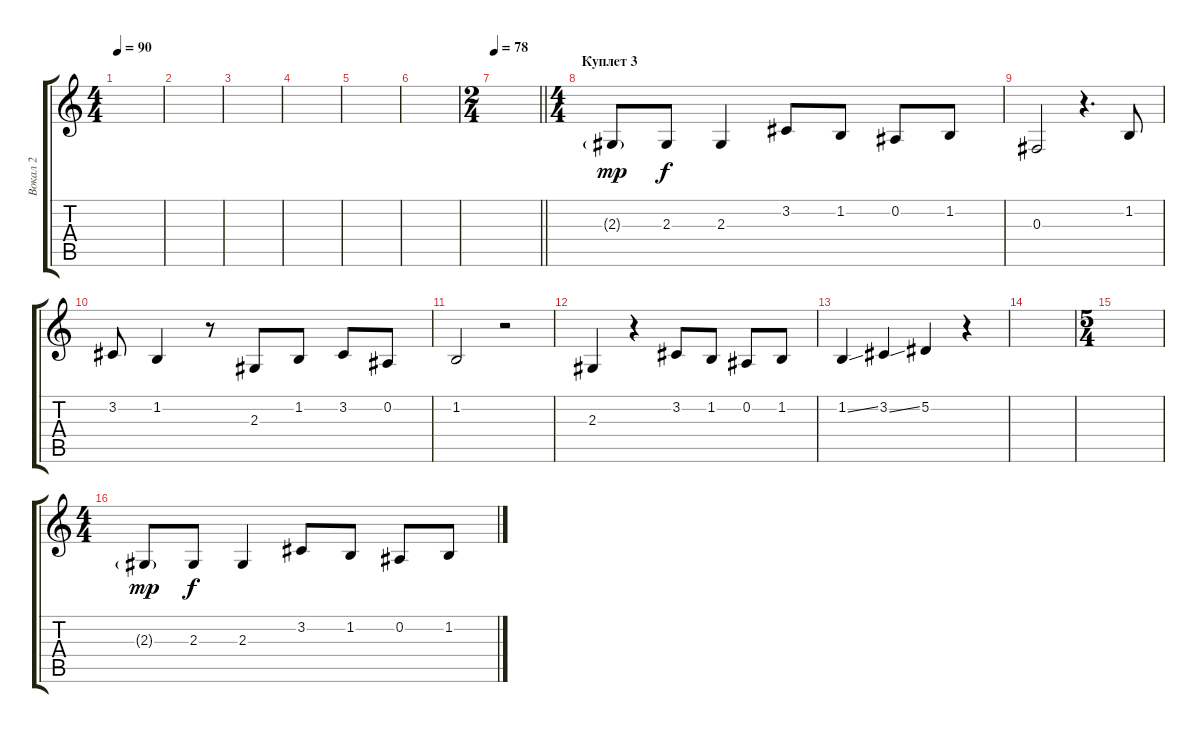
\track ("Вокал 2" "Вокал 2") {instrument clarinet}
\staff {score tabs}
\tuning (Eb4 Bb3 Gb3 Db3 Ab2 Eb2) {hide}
\ts (4 4)
\tempo 90
\clef g2
\ks c
|
|
|
|
|
|
\ts (2 4)
\tempo 78
\barLineRight lightlight
|
\ts (4 4)
\section ("" "Куплет 3")
2.3{g}.8{dy mp} 2.3.8{dy f} 2.3.4 3.2.8 1.2.8 0.2.8 1.2.8 |
0.3.2 r.4{d} 1.2.8 |
3.2.8 1.2.4 r.8 2.3.8 1.2.8 3.2.8 0.2.8 |
1.2.2 r.2 |
2.3.4 r.4 3.2.8 1.2.8 0.2.8 1.2.8 |
1.2{ss}.4 3.2{ss}.4 5.2.4 r.4 |
|
\ts (5 4)
|
\ts (4 4)
2.3{g}.8{dy mp} 2.3.8{dy f} 2.3.4 3.2.8 1.2.8 0.2.8 1.2.8
